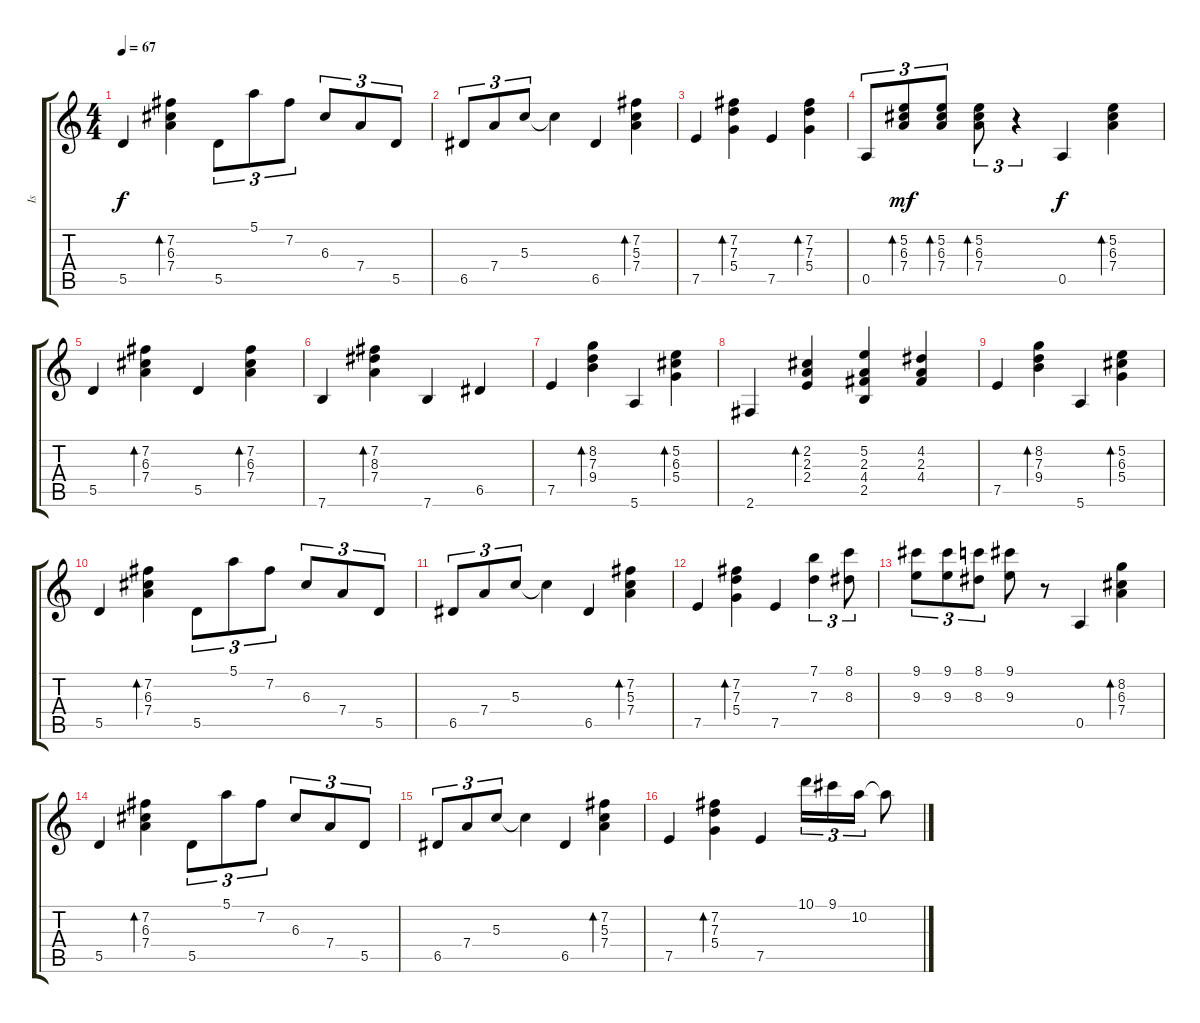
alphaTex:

\track ("Is" "Is") {instrument acousticguitarsteel}
\staff {score tabs}
\tuning (E4 B3 G3 D3 A2 E2) {hide}
\ts (4 4)
\tempo 67
\clef g2
\ks c
5.5.4{dy f} (7.2 6.3 7.4).4{bd 240} 5.5.8{tu (3 2)} 5.1.8{tu (3 2)} 7.2.8{tu (3 2)} 6.3.8{tu (3 2)} 7.4.8{tu (3 2)} 5.5.8{tu (3 2)} |
6.5.8{tu (3 2)} 7.4.8{tu (3 2)} 5.3.8{tu (3 2)} 5.3{t}.4 6.5.4 (7.2 5.3 7.4).4{bd 240} |
7.5.4 (7.2 7.3 5.4).4{bd 240} 7.5.4 (7.2 7.3 5.4).4{bd 240} |
0.5.8{tu (3 2)} (5.2 6.3 7.4).8{tu (3 2) bd 60 dy mf} (5.2 6.3 7.4).8{tu (3 2) bd 60} (5.2 6.3 7.4).8{tu (3 2) bd 60} r.4{tu (3 2)} 0.5.4{dy f} (5.2 6.3 7.4).4{bd 240} |
5.5.4 (7.2 6.3 7.4).4{bd 240} 5.5.4 (7.2 6.3 7.4).4{bd 240} |
7.6.4 (7.2 8.3 7.4).4{bd 240} 7.6.4 6.5.4 |
7.5.4 (8.2 7.3 9.4).4{bd 240} 5.6.4 (5.2 6.3 5.4).4{bd 240} |
2.6.4 (2.2 2.3 2.4).4{bd 240} (5.2 2.3 4.4 2.5).4 (4.2 2.3 4.4).4 |
7.5.4 (8.2 7.3 9.4).4{bd 240} 5.6.4 (5.2 6.3 5.4).4{bd 240} |
5.5.4 (7.2 6.3 7.4).4{bd 240} 5.5.8{tu (3 2)} 5.1.8{tu (3 2)} 7.2.8{tu (3 2)} 6.3.8{tu (3 2)} 7.4.8{tu (3 2)} 5.5.8{tu (3 2)} |
6.5.8{tu (3 2)} 7.4.8{tu (3 2)} 5.3.8{tu (3 2)} 5.3{t}.4 6.5.4 (7.2 5.3 7.4).4{bd 240} |
7.5.4 (7.2 7.3 5.4).4{bd 240} 7.5.4 (7.1 7.3).4{tu (3 2)} (8.1 8.3).8{tu (3 2)} |
(9.1 9.3).8{tu (3 2)} (9.1 9.3).8{tu (3 2)} (8.1 8.3).8{tu (3 2)} (9.1 9.3).8 r.8 0.5.4 (8.2 6.3 7.4).4{bd 240} |
5.5.4 (7.2 6.3 7.4).4{bd 240} 5.5.8{tu (3 2)} 5.1.8{tu (3 2)} 7.2.8{tu (3 2)} 6.3.8{tu (3 2)} 7.4.8{tu (3 2)} 5.5.8{tu (3 2)} |
6.5.8{tu (3 2)} 7.4.8{tu (3 2)} 5.3.8{tu (3 2)} 5.3{t}.4 6.5.4 (7.2 5.3 7.4).4{bd 240} |
7.5.4 (7.2 7.3 5.4).4{bd 240} 7.5.4 10.1.16{tu (3 2)} 9.1.16{tu (3 2)} 10.2.16{tu (3 2)} 10.2{t}.8
